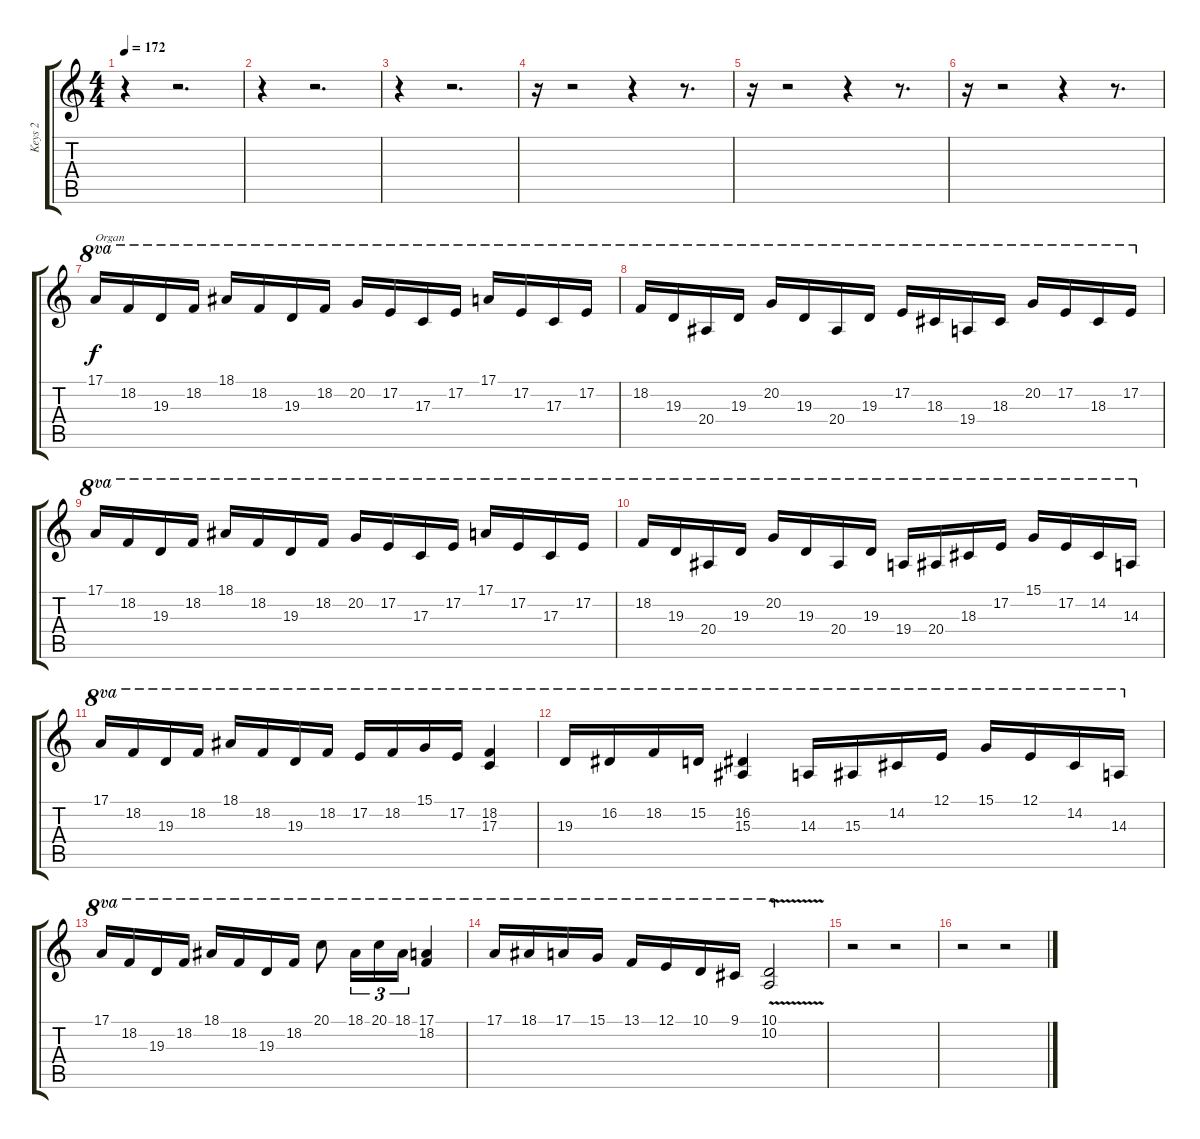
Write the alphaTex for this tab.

\track ("Keys 2" "Keys 2") {instrument acousticgrandpiano}
\staff {score tabs}
\tuning (E4 B3 G3 D3 A2 E2) {hide}
\ts (4 4)
\tempo 172
\clef g2
\ks c
r.4{dy f} r.2{d} |
r.4 r.2{d} |
r.4 r.2{d} |
r.16 r.2 r.4 r.8{d} |
r.16 r.2 r.4 r.8{d} |
r.16 r.2 r.4 r.8{d} |
17.1.16{ot 8va txt "Organ"} 18.2.16{ot 8va} 19.3.16{ot 8va} 18.2.16{ot 8va} 18.1.16{ot 8va} 18.2.16{ot 8va} 19.3.16{ot 8va} 18.2.16{ot 8va} 20.2.16{ot 8va} 17.2.16{ot 8va} 17.3.16{ot 8va} 17.2.16{ot 8va} 17.1.16{ot 8va} 17.2.16{ot 8va} 17.3.16{ot 8va} 17.2.16{ot 8va} |
18.2.16{ot 8va} 19.3.16{ot 8va} 20.4.16{ot 8va} 19.3.16{ot 8va} 20.2.16{ot 8va} 19.3.16{ot 8va} 20.4.16{ot 8va} 19.3.16{ot 8va} 17.2.16{ot 8va} 18.3.16{ot 8va} 19.4.16{ot 8va} 18.3.16{ot 8va} 20.2.16{ot 8va} 17.2.16{ot 8va} 18.3.16{ot 8va} 17.2.16{ot 8va} |
17.1.16{ot 8va} 18.2.16{ot 8va} 19.3.16{ot 8va} 18.2.16{ot 8va} 18.1.16{ot 8va} 18.2.16{ot 8va} 19.3.16{ot 8va} 18.2.16{ot 8va} 20.2.16{ot 8va} 17.2.16{ot 8va} 17.3.16{ot 8va} 17.2.16{ot 8va} 17.1.16{ot 8va} 17.2.16{ot 8va} 17.3.16{ot 8va} 17.2.16{ot 8va} |
18.2.16{ot 8va} 19.3.16{ot 8va} 20.4.16{ot 8va} 19.3.16{ot 8va} 20.2.16{ot 8va} 19.3.16{ot 8va} 20.4.16{ot 8va} 19.3.16{ot 8va} 19.4.16{ot 8va} 20.4.16{ot 8va} 18.3.16{ot 8va} 17.2.16{ot 8va} 15.1.16{ot 8va} 17.2.16{ot 8va} 14.2.16{ot 8va} 14.3.16{ot 8va} |
17.1.16{ot 8va} 18.2.16{ot 8va} 19.3.16{ot 8va} 18.2.16{ot 8va} 18.1.16{ot 8va} 18.2.16{ot 8va} 19.3.16{ot 8va} 18.2.16{ot 8va} 17.2.16{ot 8va} 18.2.16{ot 8va} 15.1.16{ot 8va} 17.2.16{ot 8va} (18.2 17.3).4{ot 8va} |
19.3.16{ot 8va} 16.2.16{ot 8va} 18.2.16{ot 8va} 15.2.16{ot 8va} (16.2 15.3).4{ot 8va} 14.3.16{ot 8va} 15.3.16{ot 8va} 14.2.16{ot 8va} 12.1.16{ot 8va} 15.1.16{ot 8va} 12.1.16{ot 8va} 14.2.16{ot 8va} 14.3.16{ot 8va} |
17.1.16{ot 8va} 18.2.16{ot 8va} 19.3.16{ot 8va} 18.2.16{ot 8va} 18.1.16{ot 8va} 18.2.16{ot 8va} 19.3.16{ot 8va} 18.2.16{ot 8va} 20.1.8{ot 8va} 18.1.16{tu (3 2) ot 8va} 20.1.16{tu (3 2) ot 8va} 18.1.16{tu (3 2) ot 8va} (17.1 18.2).4{ot 8va} |
17.1.16{ot 8va} 18.1.16{ot 8va} 17.1.16{ot 8va} 15.1.16{ot 8va} 13.1.16{ot 8va} 12.1.16{ot 8va} 10.1.16{ot 8va} 9.1.16{ot 8va} (10.1{v} 10.2).2{ot 8va} |
r.2 r.2 |
r.2 r.2
